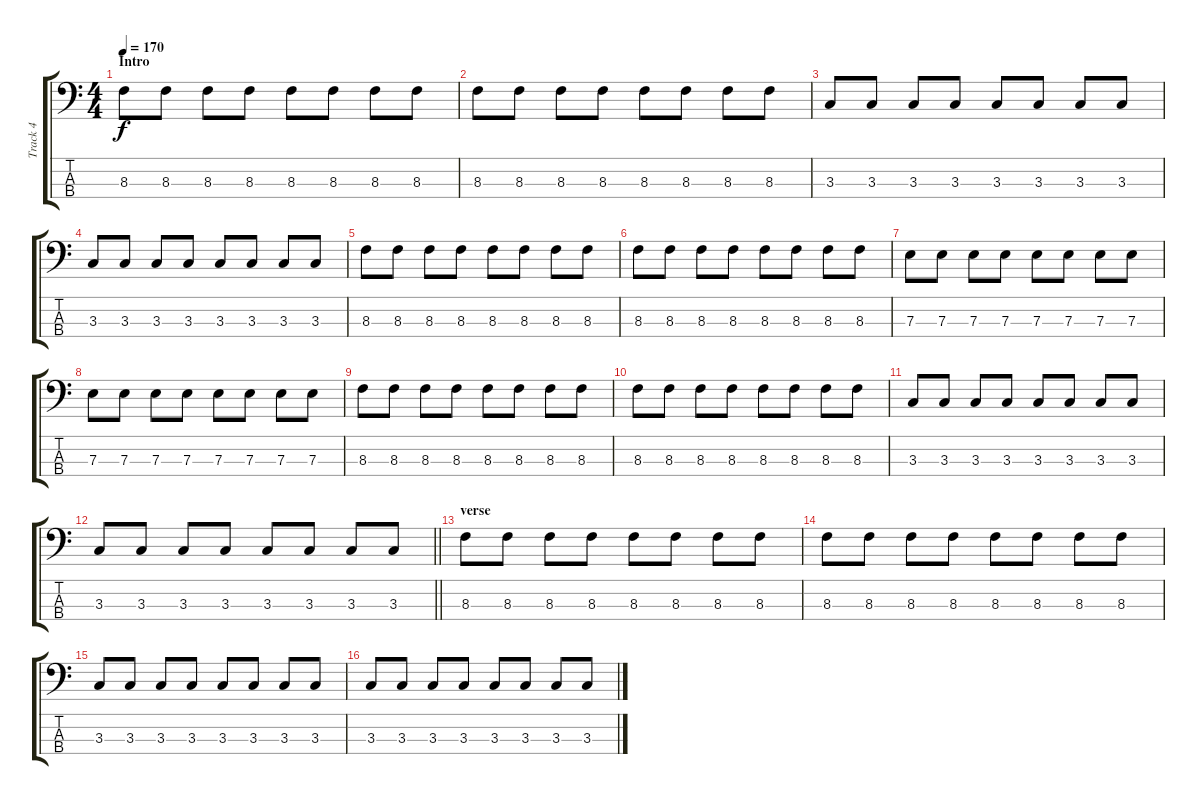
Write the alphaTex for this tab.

\track ("Track 4" "Track 4") {instrument electricbassfinger}
\staff {score tabs}
\tuning (G2 D2 A1 E1) {hide}
\ts (4 4)
\section ("" "Intro")
\tempo 170
\clef f4
\ks c
8.3.8{dy f} 8.3.8 8.3.8 8.3.8 8.3.8 8.3.8 8.3.8 8.3.8 |
8.3.8 8.3.8 8.3.8 8.3.8 8.3.8 8.3.8 8.3.8 8.3.8 |
3.3.8 3.3.8 3.3.8 3.3.8 3.3.8 3.3.8 3.3.8 3.3.8 |
3.3.8 3.3.8 3.3.8 3.3.8 3.3.8 3.3.8 3.3.8 3.3.8 |
8.3.8 8.3.8 8.3.8 8.3.8 8.3.8 8.3.8 8.3.8 8.3.8 |
8.3.8 8.3.8 8.3.8 8.3.8 8.3.8 8.3.8 8.3.8 8.3.8 |
7.3.8 7.3.8 7.3.8 7.3.8 7.3.8 7.3.8 7.3.8 7.3.8 |
7.3.8 7.3.8 7.3.8 7.3.8 7.3.8 7.3.8 7.3.8 7.3.8 |
8.3.8 8.3.8 8.3.8 8.3.8 8.3.8 8.3.8 8.3.8 8.3.8 |
8.3.8 8.3.8 8.3.8 8.3.8 8.3.8 8.3.8 8.3.8 8.3.8 |
3.3.8 3.3.8 3.3.8 3.3.8 3.3.8 3.3.8 3.3.8 3.3.8 |
\barLineRight lightlight
3.3.8 3.3.8 3.3.8 3.3.8 3.3.8 3.3.8 3.3.8 3.3.8 |
\section ("" "verse")
8.3.8 8.3.8 8.3.8 8.3.8 8.3.8 8.3.8 8.3.8 8.3.8 |
8.3.8 8.3.8 8.3.8 8.3.8 8.3.8 8.3.8 8.3.8 8.3.8 |
3.3.8 3.3.8 3.3.8 3.3.8 3.3.8 3.3.8 3.3.8 3.3.8 |
3.3.8 3.3.8 3.3.8 3.3.8 3.3.8 3.3.8 3.3.8 3.3.8
